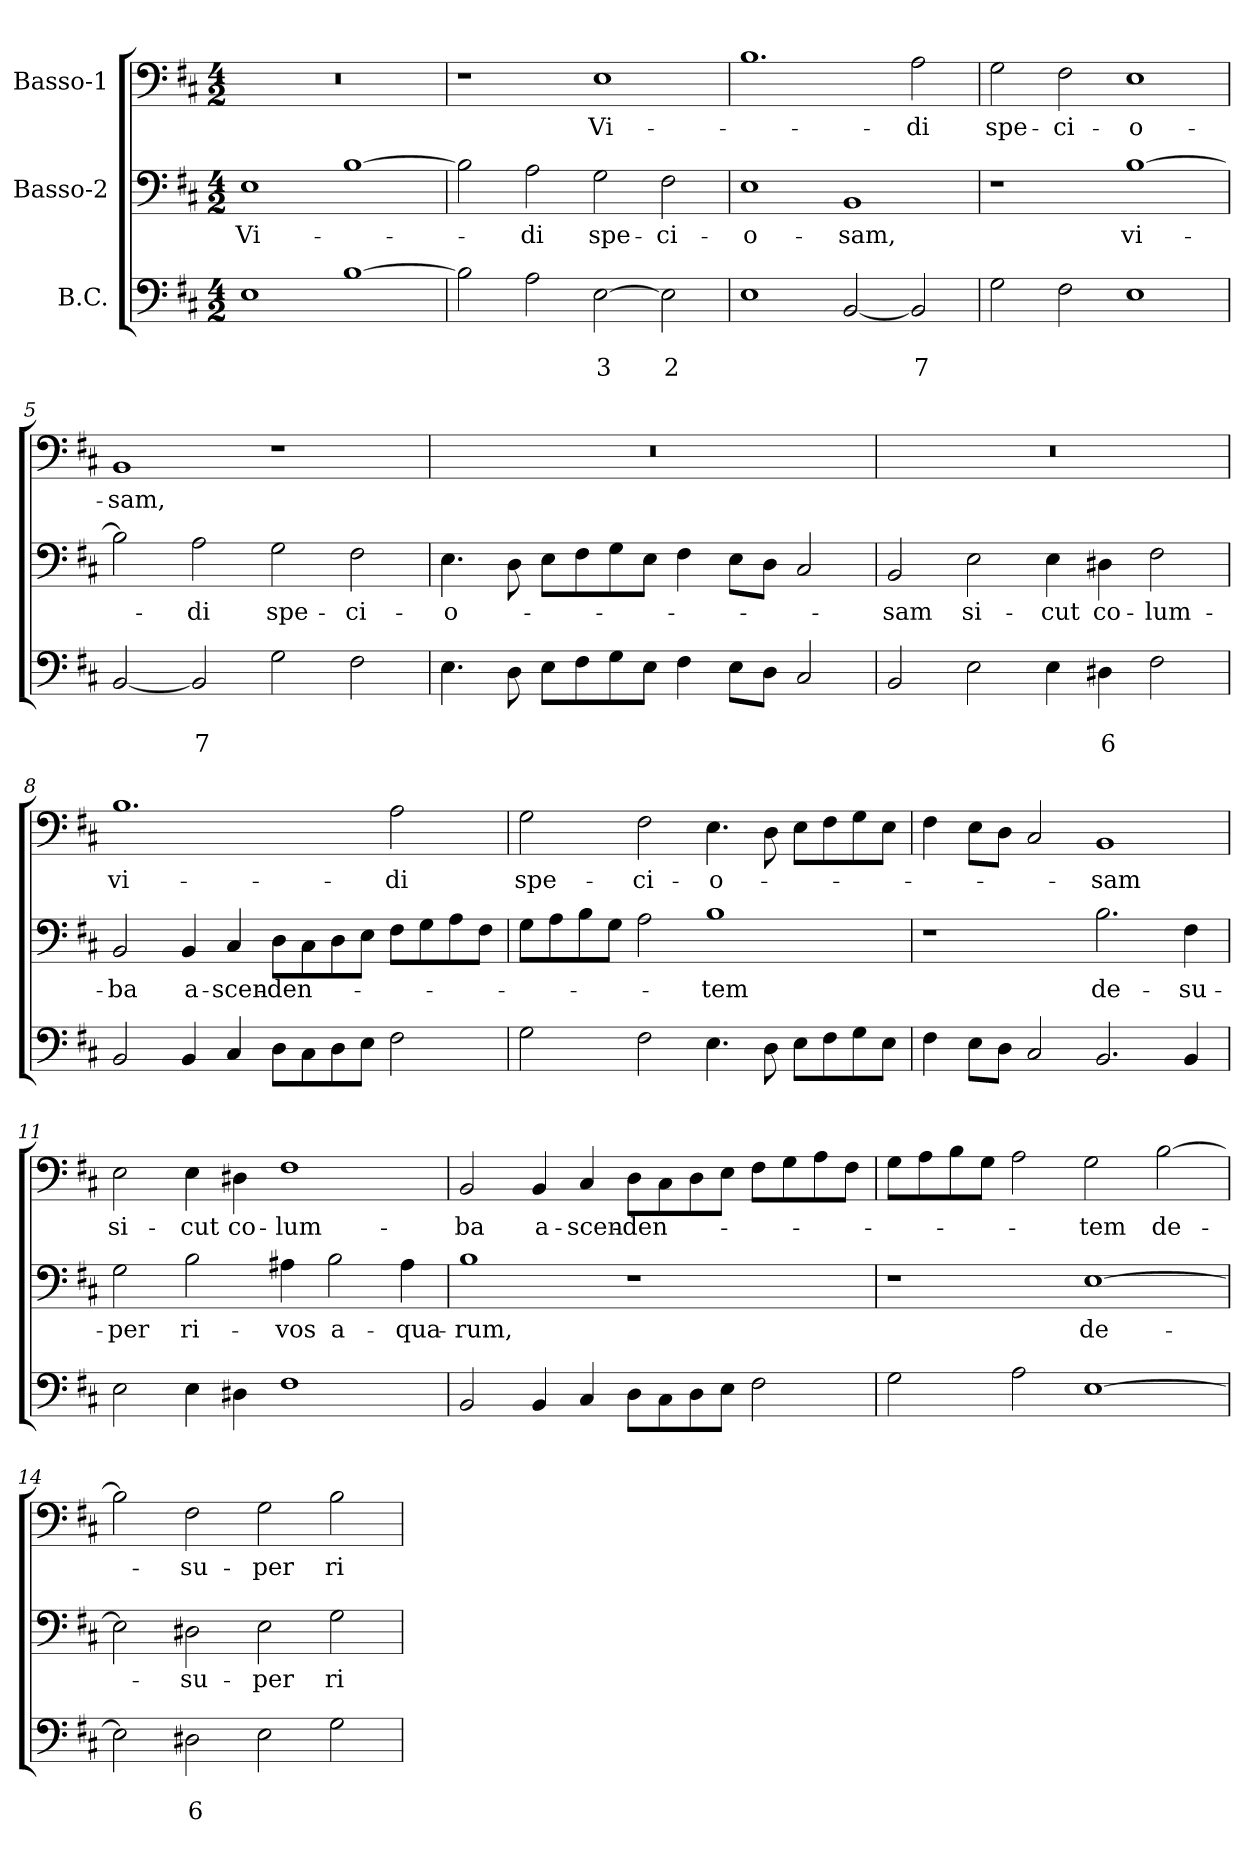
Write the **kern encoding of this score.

**kern	**text	**text	**kern	**text	**kern	**text
*part3	*part3	*part3	*part2	*part2	*part1	*part1
*staff3	*staff3	*staff3	*staff2	*staff2	*staff1	*staff1
*I"B.C.	*	*	*I"Basso-2	*	*I"Basso-1	*
*clefF4	*	*	*clefF4	*	*clefF4	*
*k[f#c#]	*	*	*k[f#c#]	*	*k[f#c#]	*
*D:	*	*	*D:	*	*D:	*
*M4/2	*	*	*M4/2	*	*M4/2	*
=1	=1	=1	=1	=1	=1	=1
!	!	!	!	!LO:LY:b	!	!
1E	.	.	1E	Vi-	0r	.
[1B	.	.	[1B	.	.	.
=2	=2	=2	=2	=2	=2	=2
2B\]	.	.	2B\]	.	1r	.
!	!	!	!	!LO:LY:b	!	!
2A\	.	.	2A\	-di	.	.
!	!	!LO:LY:b	!	!LO:LY:b	!	!LO:LY:b
[2E\	.	3	2G\	spe-	1E	Vi-
!	!	!LO:LY:b	!	!LO:LY:b	!	!
2E\]	.	2	2F#\	-ci-	.	.
=3	=3	=3	=3	=3	=3	=3
!	!	!	!	!LO:LY:b	!	!
1E	.	.	1E	-o-	1.B	.
!	!	!	!	!LO:LY:b	!	!
[2BB/	.	.	1BB	-sam,	.	.
!	!	!LO:LY:b	!	!	!	!LO:LY:b
2BB/]	.	7	.	.	2A\	-di
=4	=4	=4	=4	=4	=4	=4
!	!	!	!	!	!	!LO:LY:b
2G\	.	.	1r	.	2G\	spe-
!	!	!	!	!	!	!LO:LY:b
2F#\	.	.	.	.	2F#\	-ci-
!	!	!	!	!LO:LY:b	!	!LO:LY:b
1E	.	.	[1B	vi-	1E	-o-
=5	=5	=5	=5	=5	=5	=5
!	!	!	!	!	!	!LO:LY:b
[2BB/	.	.	2B\]	.	1BB	-sam,
!	!	!LO:LY:b	!	!LO:LY:b	!	!
2BB/]	.	7	2A\	-di	.	.
!	!	!	!	!LO:LY:b	!	!
2G\	.	.	2G\	spe-	1r	.
!	!	!	!	!LO:LY:b	!	!
2F#\	.	.	2F#\	-ci-	.	.
=6	=6	=6	=6	=6	=6	=6
!	!	!	!	!LO:LY:b	!	!
4.E\	.	.	4.E\	-o-	0r	.
8D\	.	.	8D\	.	.	.
8E\L	.	.	8E\L	.	.	.
8F#\	.	.	8F#\	.	.	.
8G\	.	.	8G\	.	.	.
8E\J	.	.	8E\J	.	.	.
4F#\	.	.	4F#\	.	.	.
8E\L	.	.	8E\L	.	.	.
8D\J	.	.	8D\J	.	.	.
2C#/	.	.	2C#/	.	.	.
!!LO:LB:g=z
=7	=7	=7	=7	=7	=7	=7
!	!	!	!	!LO:LY:b	!	!
2BB/	.	.	2BB/	-sam	0r	.
!	!	!	!	!LO:LY:b	!	!
2E\	.	.	2E\	si-	.	.
!	!	!	!	!LO:LY:b	!	!
4E\	.	.	4E\	-cut	.	.
!	!	!LO:LY:b	!	!LO:LY:b	!	!
4D#X\	.	6	4D#X\	co-	.	.
!	!	!	!	!LO:LY:b	!	!
2F#\	.	.	2F#\	-lum-	.	.
=8	=8	=8	=8	=8	=8	=8
!	!	!	!	!LO:LY:b	!	!LO:LY:b
2BB/	.	.	2BB/	-ba	1.B	vi-
!	!	!	!	!LO:LY:b	!	!
4BB/	.	.	4BB/	a-	.	.
!	!	!	!	!LO:LY:b	!	!
4C#/	.	.	4C#/	-scen-	.	.
!	!	!	!	!LO:LY:b	!	!
8D\L	.	.	8D\L	-den-	.	.
8C#\	.	.	8C#\	.	.	.
8D\	.	.	8D\	.	.	.
8E\J	.	.	8E\J	.	.	.
!	!	!	!	!	!	!LO:LY:b
2F#\	.	.	8F#\L	.	2A\	-di
.	.	.	8G\	.	.	.
.	.	.	8A\	.	.	.
.	.	.	8F#\J	.	.	.
=9	=9	=9	=9	=9	=9	=9
!	!	!	!	!	!	!LO:LY:b
2G\	.	.	8G\L	.	2G\	spe-
.	.	.	8A\	.	.	.
.	.	.	8B\	.	.	.
.	.	.	8G\J	.	.	.
!	!	!	!	!	!	!LO:LY:b
2F#\	.	.	2A\	.	2F#\	-ci-
!	!	!	!	!LO:LY:b	!	!LO:LY:b
4.E\	.	.	1B	-tem	4.E\	-o-
8D\	.	.	.	.	8D\	.
8E\L	.	.	.	.	8E\L	.
8F#\	.	.	.	.	8F#\	.
8G\	.	.	.	.	8G\	.
8E\J	.	.	.	.	8E\J	.
=10	=10	=10	=10	=10	=10	=10
4F#\	.	.	1r	.	4F#\	.
8E\L	.	.	.	.	8E\L	.
8D\J	.	.	.	.	8D\J	.
2C#/	.	.	.	.	2C#/	.
!	!	!	!	!LO:LY:b	!	!LO:LY:b
2.BB/	.	.	2.B\	de-	1BB	-sam
!	!	!	!	!LO:LY:b	!	!
4BB/	.	.	4F#\	-su-	.	.
!!LO:LB:g=z
=11	=11	=11	=11	=11	=11	=11
!	!	!	!	!LO:LY:b	!	!LO:LY:b
2E\	.	.	2G\	-per	2E\	si-
!	!	!	!	!LO:LY:b	!	!LO:LY:b
4E\	.	.	2B\	ri-	4E\	-cut
!	!	!	!	!	!	!LO:LY:b
4D#X\	.	.	.	.	4D#X\	co-
!	!	!	!	!LO:LY:b	!	!LO:LY:b
1F#	.	.	4A#X\	-vos	1F#	-lum-
!	!	!	!	!LO:LY:b	!	!
.	.	.	2B\	a-	.	.
!	!	!	!	!LO:LY:b	!	!
.	.	.	4A#\	-qua-	.	.
=12	=12	=12	=12	=12	=12	=12
!	!	!	!	!LO:LY:b	!	!LO:LY:b
2BB/	.	.	1B	-rum,	2BB/	-ba
!	!	!	!	!	!	!LO:LY:b
4BB/	.	.	.	.	4BB/	a-
!	!	!	!	!	!	!LO:LY:b
4C#/	.	.	.	.	4C#/	-scen-
!	!	!	!	!	!	!LO:LY:b
8D\L	.	.	1r	.	8D\L	-den-
8C#\	.	.	.	.	8C#\	.
8D\	.	.	.	.	8D\	.
8E\J	.	.	.	.	8E\J	.
2F#\	.	.	.	.	8F#\L	.
.	.	.	.	.	8G\	.
.	.	.	.	.	8A\	.
.	.	.	.	.	8F#\J	.
=13	=13	=13	=13	=13	=13	=13
2G\	.	.	1r	.	8G\L	.
.	.	.	.	.	8A\	.
.	.	.	.	.	8B\	.
.	.	.	.	.	8G\J	.
2A\	.	.	.	.	2A\	.
!	!	!	!	!LO:LY:b	!	!LO:LY:b
[1E	.	.	[1E	de-	2G\	-tem
!	!	!	!	!	!	!LO:LY:b
.	.	.	.	.	[2B\	de-
=14	=14	=14	=14	=14	=14	=14
2E\]	.	.	2E\]	.	2B\]	.
!	!	!LO:LY:b	!	!LO:LY:b	!	!LO:LY:b
2D#X\	.	6	2D#X\	-su-	2F#\	-su-
!	!	!	!	!LO:LY:b	!	!LO:LY:b
2E\	.	.	2E\	-per	2G\	-per
!	!	!	!	!LO:LY:b	!	!LO:LY:b
2G\	.	.	2G\	ri-	2B\	ri-
=	=	=	=	=	=	=
*-	*-	*-	*-	*-	*-	*-
